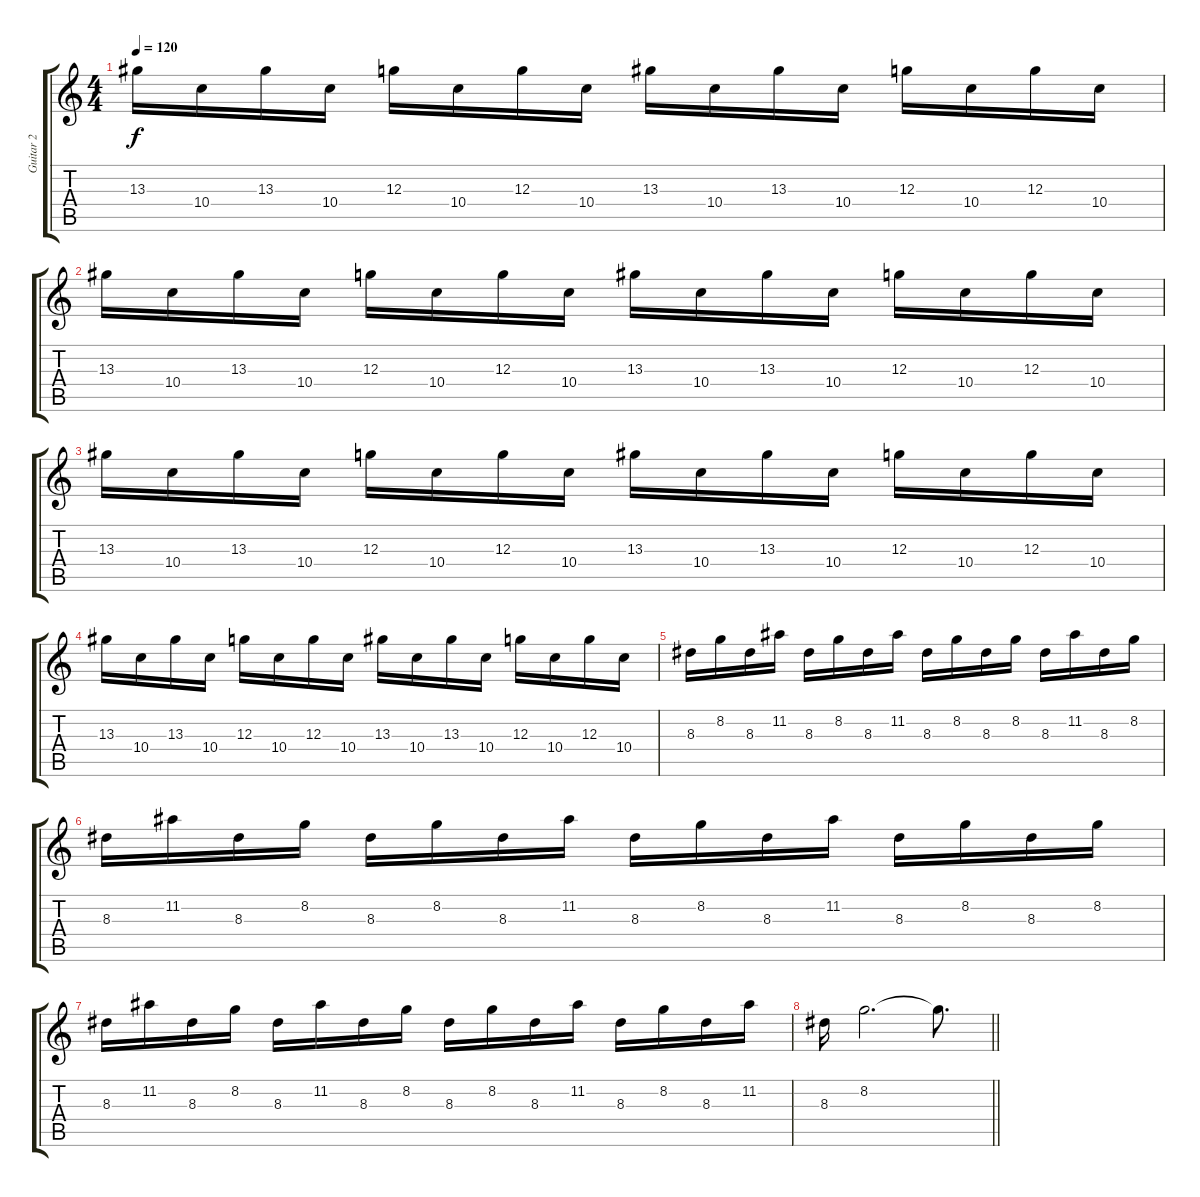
\track ("Guitar 2" "Guitar 2") {instrument overdrivenguitar}
\staff {score tabs}
\tuning (E4 B3 G3 D3 A2 D2) {hide}
\ts (4 4)
\tempo 120
\clef g2
\ks c
13.3.16{dy f} 10.4.16 13.3.16 10.4.16 12.3.16 10.4.16 12.3.16 10.4.16 13.3.16 10.4.16 13.3.16 10.4.16 12.3.16 10.4.16 12.3.16 10.4.16 |
13.3.16 10.4.16 13.3.16 10.4.16 12.3.16 10.4.16 12.3.16 10.4.16 13.3.16 10.4.16 13.3.16 10.4.16 12.3.16 10.4.16 12.3.16 10.4.16 |
13.3.16 10.4.16 13.3.16 10.4.16 12.3.16 10.4.16 12.3.16 10.4.16 13.3.16 10.4.16 13.3.16 10.4.16 12.3.16 10.4.16 12.3.16 10.4.16 |
13.3.16 10.4.16 13.3.16 10.4.16 12.3.16 10.4.16 12.3.16 10.4.16 13.3.16 10.4.16 13.3.16 10.4.16 12.3.16 10.4.16 12.3.16 10.4.16 |
8.3.16 8.2.16 8.3.16 11.2.16 8.3.16 8.2.16 8.3.16 11.2.16 8.3.16 8.2.16 8.3.16 8.2.16 8.3.16 11.2.16 8.3.16 8.2.16 |
8.3.16 11.2.16 8.3.16 8.2.16 8.3.16 8.2.16 8.3.16 11.2.16 8.3.16 8.2.16 8.3.16 11.2.16 8.3.16 8.2.16 8.3.16 8.2.16 |
8.3.16 11.2.16 8.3.16 8.2.16 8.3.16 11.2.16 8.3.16 8.2.16 8.3.16 8.2.16 8.3.16 11.2.16 8.3.16 8.2.16 8.3.16 11.2.16 |
\barLineRight lightlight
8.3.16 8.2.2{d} 8.2{t}.8{d}
